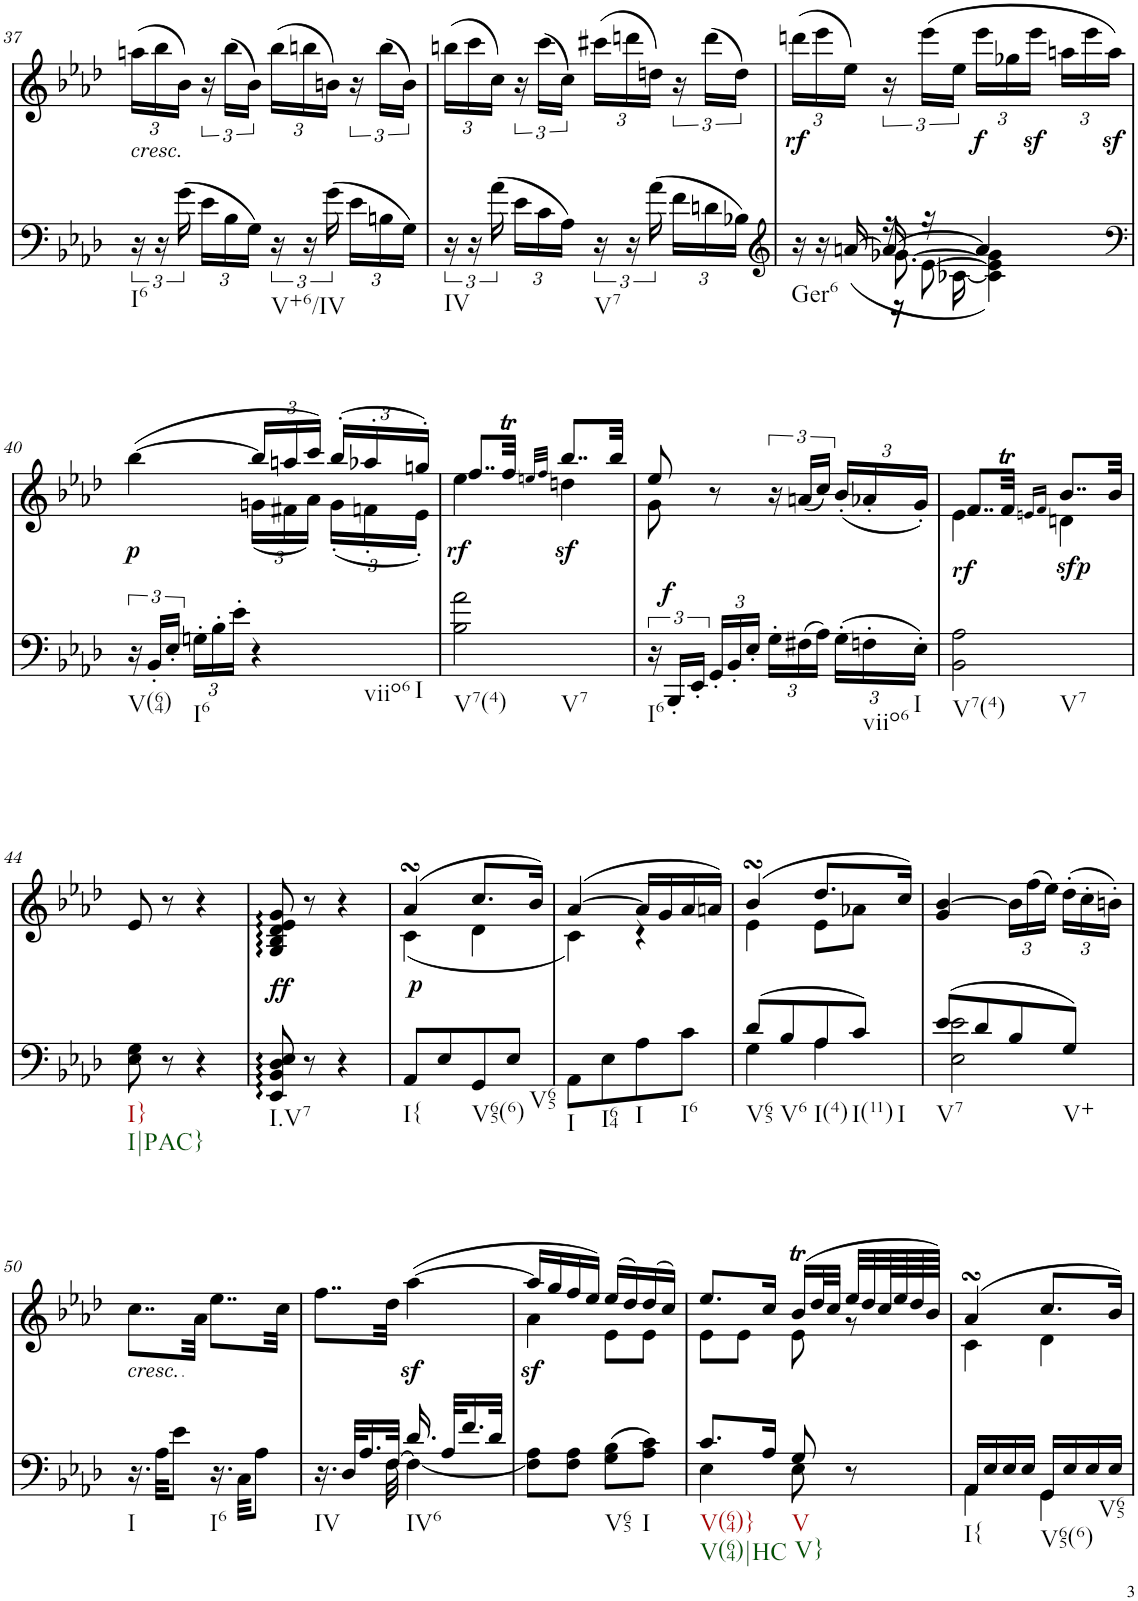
**kern	**dynam	**kern	**dynam
*part2	*part2	*part1	*part1
*staff2	*staff2	*staff1	*staff1
*I"Piano	*	*I"Piano	*
*I'Pno	*	*I'Pno	*
!!LO:PB:g=z
*clefF4	*	*clefG2	*
*k[b-e-a-d-]	*	*k[b-e-a-d-]	*
*A-:	*	*A-:	*
*M2/4	*	*M2/4	*
*	*	*Xbrackettup	*
=37	=37	=37	=37
!	!	!LO:TX:b:i:t=cresc.	!
!LO:TX:b:t=I6	!	!	!
24r	.	(24aan\LL	.
24r	.	24bb-\	.
(24g\	.	24b-\JJ)	.
*Xbrackettup	*	*brackettup	*
24e-\LL	.	24r	.
24B-\	.	(24bb-\LL	.
24G\JJ)	.	24b-\JJ)	.
*brackettup	*	*Xbrackettup	*
!LO:TX:b:t=V+6/IV	!	!	!
24r	.	(24bb-\LL	.
24r	.	24bbn\	.
(24g\	.	24bn\JJ)	.
*Xbrackettup	*	*brackettup	*
24e-\LL	.	24r	.
24Bn\	.	(24bb\LL	.
24G\JJ)	.	24b\JJ)	.
=38	=38	=38	=38
*brackettup	*	*Xbrackettup	*
!LO:TX:b:t=IV	!	!	!
24r	.	(24bbn\LL	.
24r	.	24ccc\	.
(24a-\	.	24cc\JJ)	.
*Xbrackettup	*	*brackettup	*
24e-\LL	.	24r	.
24c\	.	(24ccc\LL	.
24A-\JJ)	.	24cc\JJ)	.
*brackettup	*	*Xbrackettup	*
!LO:TX:b:t=V7	!	!	!
24r	.	(24ccc#X\LL	.
24r	.	24dddn\	.
(24a-\	.	24ddn\JJ)	.
*Xbrackettup	*	*brackettup	*
24f\LL	.	24r	.
24dn\	.	(24ddd\LL	.
24B-X\JJ)	.	24dd\JJ)	.
=39	=39	=39	=39
*clefG2	*	*	*
*brackettup	*	*Xbrackettup	*
*^	*	*	*
*	*^	*	*	*
!LO:TX:b:t=Ger6	!	!	!	!	!
!	!	!	!	!	!LO:DY:b
24r	8ryy	8ryy	.	(24dddn\LL	rf
24r	.	.	.	24eee-\	.
(<[24an/	.	.	.	24ee-\JJ)	.
*	*	*	*	*brackettup	*
24a/_	24r	[>12.g-X\	.	24r	.
[>12e-\	24r	.	.	(24eee-\LL	.
.	[24c-X\	.	.	24ee-\JJ	.
*	*	*	*	*Xbrackettup	*
!	!	!	!	!	!LO:DY:b
4a/]	4c-\] 4e-\] 4g-\])	4ryy	.	24eee-\LL	f
.	.	.	.	24gg-X\	.
.	.	.	.	24eee-z<\JJ	.
.	.	.	.	24aan\LL	.
.	.	.	.	24eee-\	.
.	.	.	.	24aaz<\JJ)	.
*v	*v	*v	*	*	*
!!LO:LB:g=z
=40	=40	=40	=40
*clefF4	*	*	*
*	*	*^	*
!LO:TX:b:t=V(64)	!	!	!	!
!	!	!	!	!LO:DY:b
24r	.	([>4bb-\	4ryy	p
24BB-'/LL	.	.	.	.
24E-'/JJ	.	.	.	.
*Xbrackettup	*	*	*	*
!LO:TX:b:t=I6	!	!	!	!
24Gn'\LL	.	.	.	.
24B-'\	.	.	.	.
24e-'\JJ	.	.	.	.
!LO:TX:b:t=viio6	!	!	!	!
!LO:TX:b:t=I	!	!	!	!
4r	.	24bb-/LL]	(24gn\LL	.
.	.	24aan/	24f#X\	.
.	.	24ccc/JJ)	24a-\JJ)	.
.	.	(24bb-'/LL	(24g'\LL	.
.	.	24aa-X'/	24fn'\	.
.	.	24ggn'/JJ)	24e-'\JJ)	.
=41	=41	=41	=41	=41
!LO:TX:b:t=V7(4)	!	!	!	!
!LO:TX:b:t=V7	!	!	!	!
!	!	!	!	!LO:DY:b
2B-\ 2a-\	.	8..ff/L	4ee-\	rf
.	.	32ffT/Jkk	.	.
.	.	32qeen/LLL	.	.
.	.	32qff/JJJ	.	.
!	!	!	!	!LO:DY:b
.	.	8..bb-/L	4ddn\	sf
.	.	32bb-/Jkk	.	.
=42	=42	=42	=42	=42
*brackettup	*	*	*	*
!LO:TX:b:t=I6	!	!	!	!
!	!LO:DY:a	!	!	!
24r	f	8ee-/	8g\	.
24BBB-'/LL	.	.	.	.
24EE-'/JJ	.	.	.	.
*Xbrackettup	*	*	*	*
24GG'/LL	.	8r	4.ryy	.
24BB-'/	.	.	.	.
24E-'/JJ	.	.	.	.
*	*	*brackettup	*	*
24G'\LL	.	24r	.	.
(24F#X\	.	(24an/LL	.	.
24A-\JJ)	.	24cc/JJ)	.	.
*	*	*Xbrackettup	*	*
(24G'\LL	.	(24b-'</LL	.	.
!LO:TX:b:t=viio6	!	!	!	!
24Fn'\	.	24a-X'</	.	.
!LO:TX:b:t=I	!	!	!	!
24E-'\JJ)	.	24g'</JJ)	.	.
=43	=43	=43	=43	=43
!LO:TX:b:t=V7(4)	!	!	!	!
!LO:TX:b:t=V7	!	!	!	!
!	!	!	!	!LO:DY:b
2BB-\ 2A-\	.	8..f/L	4e-\	rf
.	.	32fT/Jkk	.	.
.	.	.	16qen/LL	.
.	.	.	16qf/JJ	.
!	!	!	!	!LO:DY:b
.	.	8..b-/L	4dn\	sfp
.	.	32b-/Jkk	.	.
*	*	*v	*v	*
!!LO:LB:g=z
=44	=44	=44	=44
!LO:TX:b:t=I}	!	!	!
!LO:TX:b:t=I|PAC}	!	!	!
8E-\ 8G\	.	8e-/	.
8r	.	8r	.
4r	.	4r	.
=45	=45	=45	=45
!LO:TX:b:t=I.V7	!	!	!
!	!LO:DY:a	!	!
8EE-/ 8BB-/ 8D-/ 8E-/	ff	8G/ 8B-/ 8d-/ 8e-/ 8g/	.
8r	.	8r	.
4r	.	4r	.
=46	=46	=46	=46
*	*	*^	*
!LO:TX:b:t=I{	!	!	!	!
!	!LO:DY:a	!	!	!
8AA-/L	p	(4a-sSSs/	(4c\	.
8E-/	.	.	.	.
!LO:TX:b:t=V65(6)	!	!	!	!
8GG/	.	8.cc/L	4d-\	.
!LO:TX:b:t=V65	!	!	!	!
8E-/J	.	.	.	.
.	.	16b-/Jk)	.	.
=47	=47	=47	=47	=47
!LO:TX:b:t=I	!	!	!	!
8AA-\L	.	([4a-/	4c\)	.
!LO:TX:b:t=I64	!	!	!	!
8E-\	.	.	.	.
!LO:TX:b:t=I	!	!	!	!
8A-\	.	16a-/LL]	4r	.
.	.	16g/	.	.
!LO:TX:b:t=I6	!	!	!	!
8c\J	.	16a-/	.	.
.	.	16an/JJ)	.	.
=48	=48	=48	=48	=48
*^	*	*	*	*
!LO:TX:b:t=V65	!	!	!	!	!
(8d-/L	4G\	.	(4b-sSSS/	4e-\	.
!LO:TX:b:t=V6	!	!	!	!	!
8B-/	.	.	.	.	.
!LO:TX:b:t=I(4)	!	!	!	!	!
8A-/	4A-\	.	8.dd-/L	8e-\L	.
!LO:TX:b:t=I(11)	!	!	!	!	!
!LO:TX:b:t=I	!	!	!	!	!
8c/J)	.	.	.	8a-X\J	.
.	.	.	16cc/Jk)	.	.
*	*	*	*v	*v	*
=49	=49	=49	=49	=49
!LO:TX:b:t=V7	!	!	!	!
(8e-/L	2E-\ 2e-\	.	4g/ [4b-/	.
8d-/	.	.	.	.
8B-/	.	.	24b-\LL]	.
.	.	.	(24ff\	.
.	.	.	24ee-\JJ)	.
!LO:TX:b:t=V+	!	!	!	!
8G/J)	.	.	(24dd-'\LL	.
.	.	.	24cc'\	.
.	.	.	24bn'\JJ)	.
*v	*v	*	*	*
!!LO:LB:g=z
=50	=50	=50	=50
!	!	!LO:TX:b:i:t=cresc.	!
!LO:TX:b:t=I	!	!	!
16.r	.	8..cc\L	.
32A-\KKL	.	.	.
8e-\J	.	.	.
.	.	32a-\Jkk	.
!LO:TX:b:t=I6	!	!	!
16.r	.	8..ee-\L	.
32C\KKL	.	.	.
8A-\J	.	.	.
.	.	32cc\Jkk	.
=51	=51	=51	=51
*^	*	*	*
!LO:TX:b:t=IV	!	!	!	!
16.r	8..ryy	.	8..ff\L	.
32D-/KLL	.	.	.	.
16.A-/	.	.	.	.
[32F/JJk	32F\	.	32dd-\Jkk	.
!LO:TX:b:t=IV6	!	!	!	!
16.d-/	4F\_	.	([>4aa-z<\	.
32A-/KLL	.	.	.	.
16.f/	.	.	.	.
32d-/JJk	.	.	.	.
*v	*v	*	*	*
=52	=52	=52	=52
*	*	*^	*
!	!	!	!	!LO:DY:b
8F\] 8A-\L	.	16aa-/LL]	4a-\	sf
.	.	16gg/	.	.
8F\ 8A-\J	.	16ff/	.	.
.	.	16ee-/JJ)	.	.
!LO:TX:b:t=V65	!	!	!	!
(8G\ 8B-\L	.	(16ee-/LL	8e-\L	.
.	.	16dd-/)	.	.
!LO:TX:b:t=I	!	!	!	!
8A-\ 8c\J)	.	(16dd-/	8e-\J	.
.	.	16cc/JJ)	.	.
=53	=53	=53	=53	=53
*^	*	*	*	*
!LO:TX:b:t=V(64)}	!	!	!	!	!
!LO:TX:b:t=V(64)|HC	!	!	!	!	!
8.c/L	4E-\	.	8.ee-/L	8e-\L	.
.	.	.	.	8e-\J	.
16A-/Jk	.	.	16cc/Jk	.	.
!LO:TX:b:t=V	!	!	!	!	!
!LO:TX:b:t=V}	!	!	!	!	!
8G/	8E-\	.	(16b-T/LL	8e-\	.
.	.	.	32dd-/L	.	.
.	.	.	32cc/JJJ	.	.
8r	8ryy	.	32ee-/LLL	8r	.
.	.	.	32dd-/	.	.
.	.	.	64cc/L	.	.
.	.	.	64ee-/	.	.
.	.	.	64dd-/	.	.
.	.	.	64b-/JJJJ)	.	.
=54	=54	=54	=54	=54	=54
!LO:TX:b:t=I{	!	!	!	!	!
16AA-/LL	4AA-\	.	(4a-sSSs/	4c\	.
16E-/	.	.	.	.	.
16E-/	.	.	.	.	.
16E-/JJ	.	.	.	.	.
!LO:TX:b:t=V65(6)	!	!	!	!	!
16GG/LL	4GG\	.	8.cc/L	4d-\	.
16E-/	.	.	.	.	.
16E-/	.	.	.	.	.
!LO:TX:b:t=V65	!	!	!	!	!
16E-/JJ	.	.	16b-/Jk)	.	.
*v	*v	*	*	*	*
*	*	*v	*v	*
=	=	=	=
*-	*-	*-	*-
